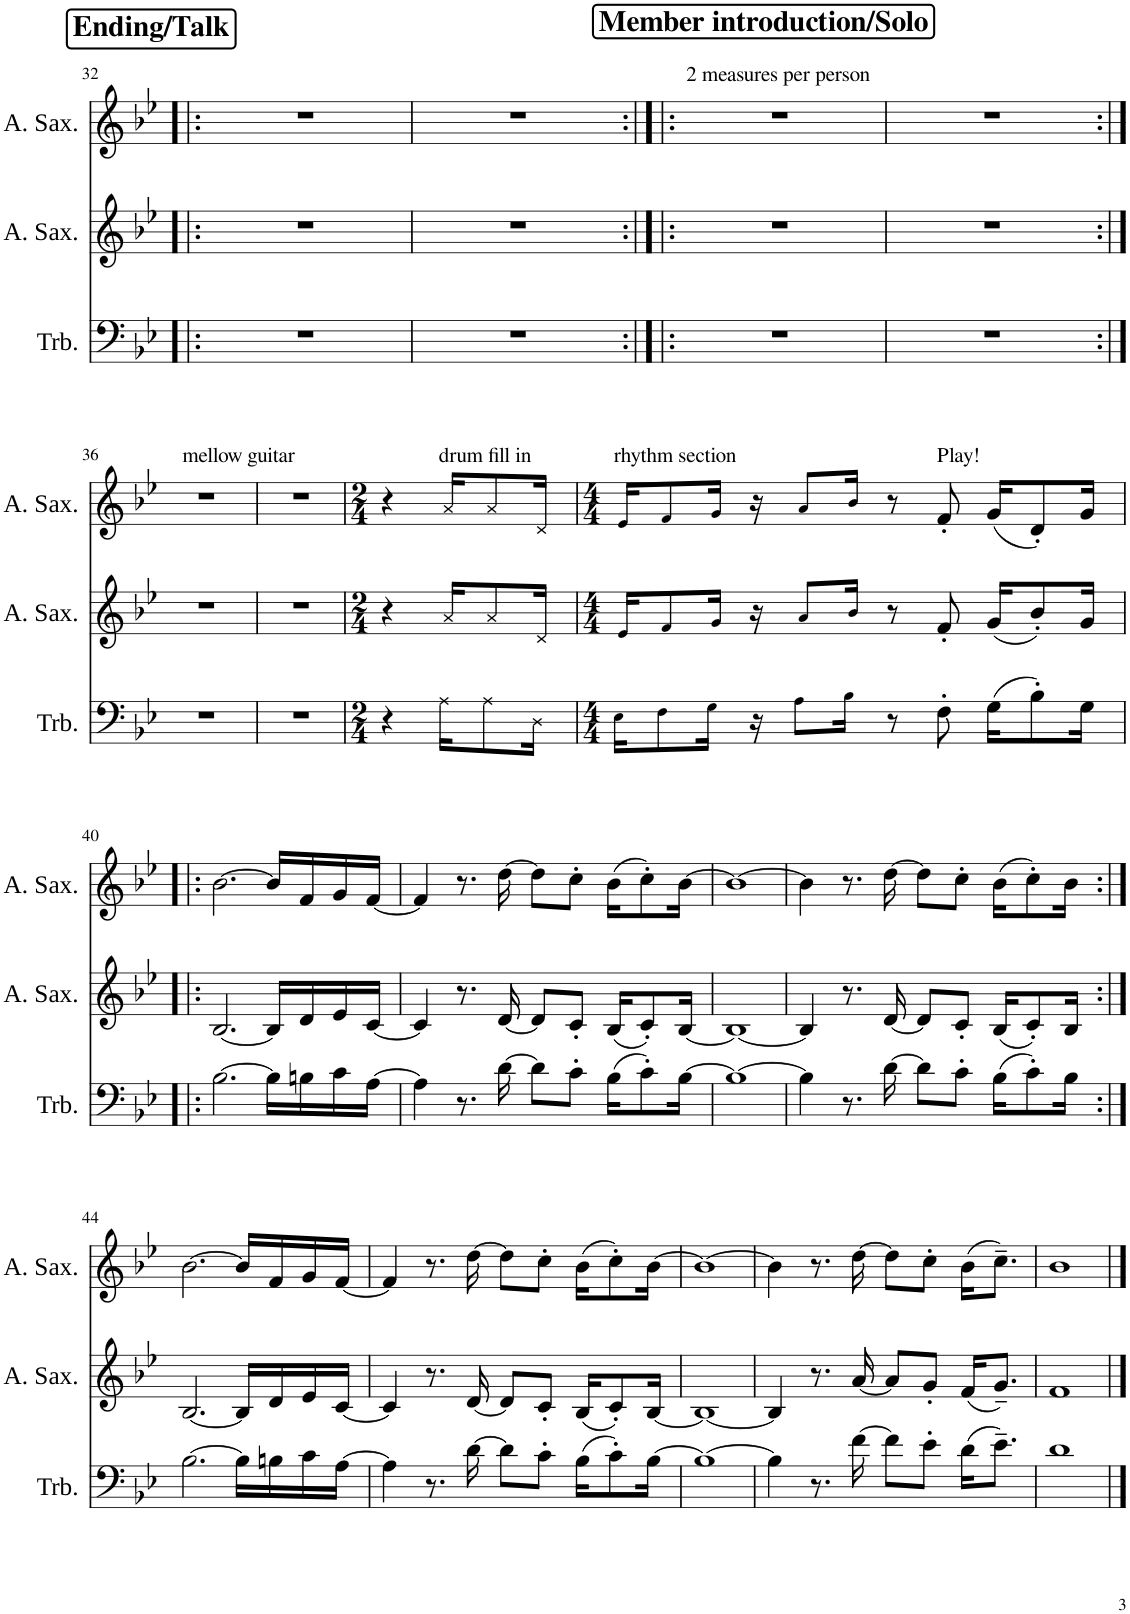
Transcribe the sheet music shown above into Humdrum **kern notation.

**kern	**kern	**kern
*part3	*part2	*part1
*staff3	*staff2	*staff1
*I"Trombone	*I"Alto Saxophone	*I"Alto Saxophone
*I'Trb.	*I'A. Sax.	*I'A. Sax.
!!LO:PB:g=z
*clefF4	*clefG2	*clefG2
*	*ITrd5c9	*ITrd5c9
*k[b-e-]	*k[b-e-]	*k[b-e-]
*M4/4	*M4/4	*M4/4
!!LO:REH:place=s1:a:B:cj:fs=14:t=Ending/Talk
=32!|:	=32!|:	=32!|:
1r	1r	1r
=33	=33	=33
1r	1r	1r
!!LO:REH:place=s1:a:B:cj:fs=14:t=Member introduction/Solo
=34:|!|:	=34:|!|:	=34:|!|:
!	!	!LO:TX:a:t=2 measures per person
1r	1r	1r
=35	=35	=35
1r	1r	1r
!!LO:LB:g=z
=36:|!	=36:|!	=36:|!
!	!	!LO:TX:a:t=mellow guitar
1r	1r	1r
=37	=37	=37
1r	1r	1r
=38	=38	=38
*M2/4	*M2/4	*M2/4
4r	4r	4r
!	!	!LO:TX:a:t=drum fill in
16A!\KL	16a!/KL	16a!/KL
8A!\	8a!/	8a!/
16D!\Jk	16d!/Jk	16d!/Jk
=39	=39	=39
*M4/4	*M4/4	*M4/4
!	!	!LO:TX:a:t=rhythm section
16E-!\KL	16e-!/KL	16e-!/KL
8F!\	8f!/	8f!/
16G!\Jk	16g!/Jk	16g!/Jk
16r	16r	16r
8A!\L	8a!/L	8a!/L
16B-!\Jk	16b-!/Jk	16b-!/Jk
8r	8r	8r
!	!	!LO:TX:a:t=Play!
8F'\	8f'/	8f'/
(16G\KL	(16g/KL	(16g/KL
8B-'\)	8b-'/)	8d'/)
16G\Jk	16g/Jk	16g/Jk
!!LO:LB:g=z
=40!|:	=40!|:	=40!|:
[2.B-\	[2.B-/	[2.b-\
16B-\LL]	16B-/LL]	16b-/LL]
16Bn\	16d/	16f/
16c\	16e-/	16g/
[16A\JJ	[16c/JJ	[16f/JJ
=41	=41	=41
4A\]	4c/]	4f/]
8.r	8.r	8.r
[16d\	[16d/	[16dd\
8d\L]	8d/L]	8dd\L]
8c'\J	8c'/J	8cc'\J
(16B-\KL	(16B-/KL	(16b-\KL
8c'\)	8c'/)	8cc'\)
[16B-\Jk	[16B-/Jk	[16b-\Jk
=42	=42	=42
1B-_	1B-_	1b-_
=43	=43	=43
4B-\]	4B-/]	4b-\]
8.r	8.r	8.r
[16d\	[16d/	[16dd\
8d\L]	8d/L]	8dd\L]
8c'\J	8c'/J	8cc'\J
(16B-\KL	(16B-/KL	(16b-\KL
8c'\)	8c'/)	8cc'\)
16B-\Jk	16B-/Jk	16b-\Jk
!!LO:LB:g=z
=44:|!	=44:|!	=44:|!
[2.B-\	[2.B-/	[2.b-\
16B-\LL]	16B-/LL]	16b-/LL]
16Bn\	16d/	16f/
16c\	16e-/	16g/
[16A\JJ	[16c/JJ	[16f/JJ
=45	=45	=45
4A\]	4c/]	4f/]
8.r	8.r	8.r
[16d\	[16d/	[16dd\
8d\L]	8d/L]	8dd\L]
8c'\J	8c'/J	8cc'\J
(16B-\KL	(16B-/KL	(16b-\KL
8c'\)	8c'/)	8cc'\)
[16B-\Jk	[16B-/Jk	[16b-\Jk
=46	=46	=46
1B-_	1B-_	1b-_
=47	=47	=47
4B-\]	4B-/]	4b-\]
8.r	8.r	8.r
[16f\	[16a/	[16dd\
8f\L]	8a/L]	8dd\L]
8e-'\J	8g'/J	8cc'\J
(16d\KL	(16f/KL	(16b-\KL
8.e-~\J)	8.g~/J)	8.cc~\J)
=48	=48	=48
1d	1f	1b-
==	==	==
*-	*-	*-
